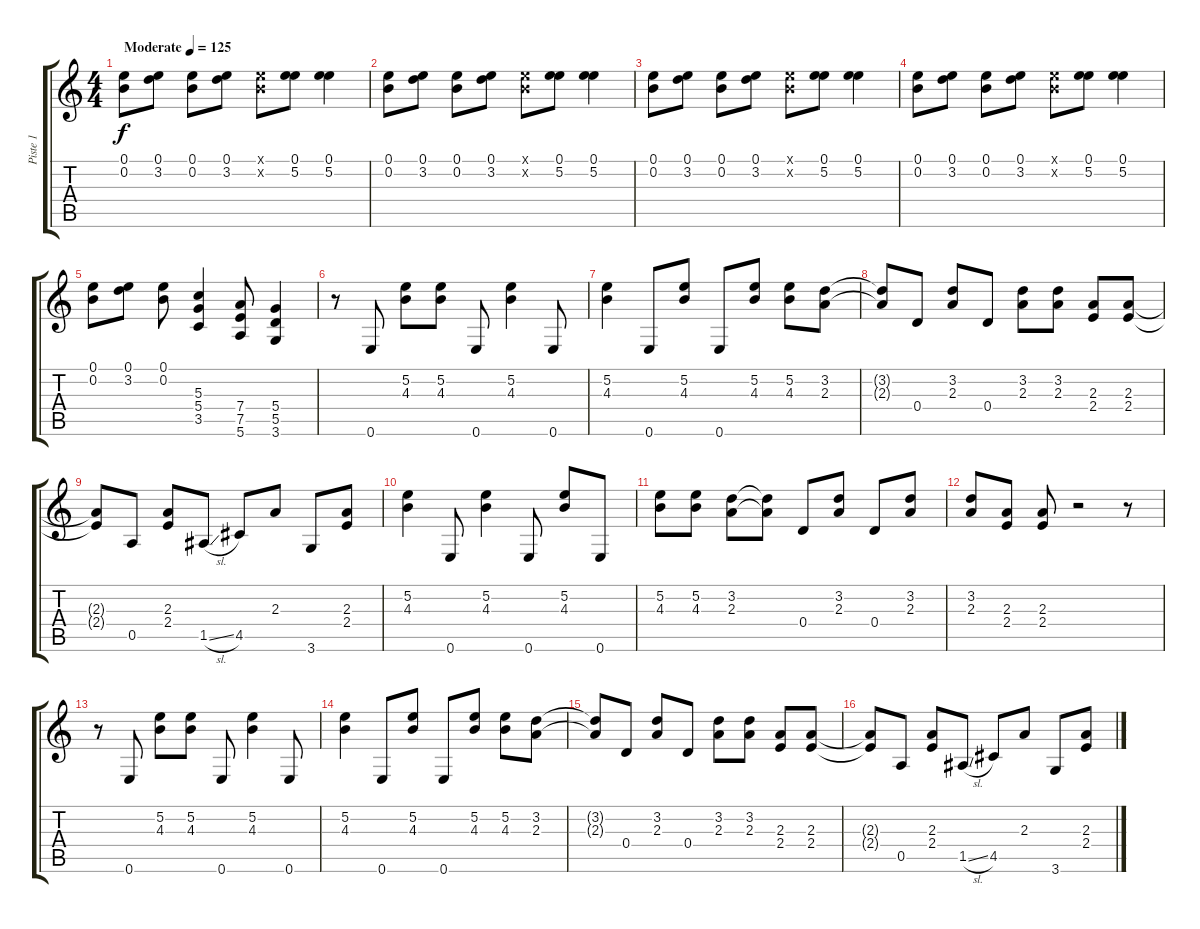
\track ("Piste 1" "Piste 1") {instrument distortionguitar}
\staff {score tabs}
\tuning (E4 B3 G3 D3 A2 E2) {hide}
\ts (4 4)
\tempo (125 "Moderate")
\clef g2
\ks c
(0.1 0.2).8{dy f instrument distortionguitar} (0.1 3.2).8 (0.1 0.2).8 (0.1 3.2).8 (0.1{x} 0.2{x}).8 (0.1 5.2).8 (0.1 5.2).4 |
(0.1 0.2).8 (0.1 3.2).8 (0.1 0.2).8 (0.1 3.2).8 (0.1{x} 0.2{x}).8 (0.1 5.2).8 (0.1 5.2).4 |
(0.1 0.2).8 (0.1 3.2).8 (0.1 0.2).8 (0.1 3.2).8 (0.1{x} 0.2{x}).8 (0.1 5.2).8 (0.1 5.2).4 |
(0.1 0.2).8 (0.1 3.2).8 (0.1 0.2).8 (0.1 3.2).8 (0.1{x} 0.2{x}).8 (0.1 5.2).8 (0.1 5.2).4 |
(0.1 0.2).8 (0.1 3.2).8 (0.1 0.2).8 (5.3 5.4 3.5).4 (7.4 7.5 5.6).8 (5.4 5.5 3.6).4 |
r.8 0.6.8 (5.2 4.3).8 (5.2 4.3).8 0.6.8 (5.2 4.3).4 0.6.8 |
(5.2 4.3).4 0.6.8 (5.2 4.3).8 0.6.8 (5.2 4.3).8 (5.2 4.3).8 (3.2 2.3).8 |
(3.2{t} 2.3{t}).8 0.4.8 (3.2 2.3).8 0.4.8 (3.2 2.3).8 (3.2 2.3).8 (2.3 2.4).8 (2.3 2.4).8 |
(2.3{t} 2.4{t}).8 0.5.8 (2.3 2.4).8 1.5{sl}.8 4.5.8 2.3.8 3.6.8 (2.3 2.4).8 |
(5.2 4.3).4 0.6.8 (5.2 4.3).4 0.6.8 (5.2 4.3).8 0.6.8 |
(5.2 4.3).8 (5.2 4.3).8 (3.2 2.3).8 (3.2{t} 2.3{t}).8 0.4.8 (3.2 2.3).8 0.4.8 (3.2 2.3).8 |
(3.2 2.3).8 (2.3 2.4).8 (2.3 2.4).8 r.2 r.8 |
r.8 0.6.8 (5.2 4.3).8 (5.2 4.3).8 0.6.8 (5.2 4.3).4 0.6.8 |
(5.2 4.3).4 0.6.8 (5.2 4.3).8 0.6.8 (5.2 4.3).8 (5.2 4.3).8 (3.2 2.3).8 |
(3.2{t} 2.3{t}).8 0.4.8 (3.2 2.3).8 0.4.8 (3.2 2.3).8 (3.2 2.3).8 (2.3 2.4).8 (2.3 2.4).8 |
(2.3{t} 2.4{t}).8 0.5.8 (2.3 2.4).8 1.5{sl}.8 4.5.8 2.3.8 3.6.8 (2.3 2.4).8
